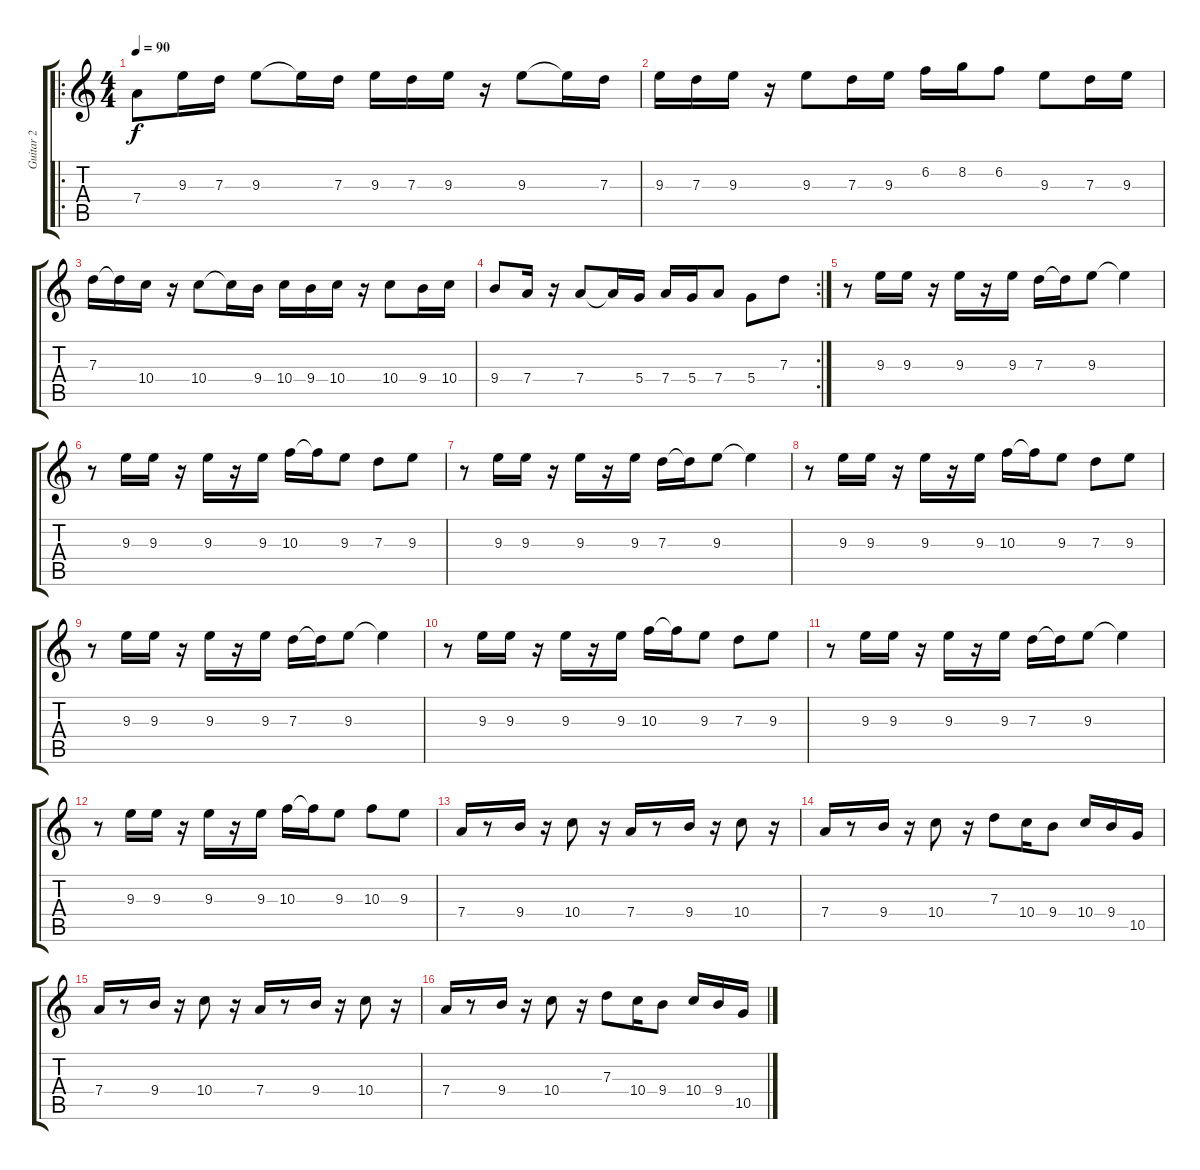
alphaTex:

\track ("Guitar 2" "Guitar 2") {instrument acousticguitarnylon}
\staff {score tabs}
\tuning (E4 B3 G3 D3 A2 E2) {hide}
\ro
\ts (4 4)
\tempo 90
\clef g2
\ks c
7.4.8{dy f instrument acousticguitarnylon} 9.3.16 7.3.16 9.3.8 9.3{t}.16 7.3.16 9.3.16 7.3.16 9.3.16 r.16 9.3.8 9.3{t}.16 7.3.16 |
9.3.16 7.3.16 9.3.16 r.16 9.3.8 7.3.16 9.3.16 6.2.16 8.2.16 6.2.8 9.3.8 7.3.16 9.3.16 |
7.3.16 7.3{t}.16 10.4.16 r.16 10.4.8 10.4{t}.16 9.4.16 10.4.16 9.4.16 10.4.16 r.16 10.4.8 9.4.16 10.4.16 |
\rc 2
9.4.8 7.4.16 r.16 7.4.8 7.4{t}.16 5.4.16 7.4.16 5.4.16 7.4.8 5.4.8 7.3.8 |
r.8 9.3.16 9.3.16 r.16 9.3.16 r.16 9.3.16 7.3.16 7.3{t}.16 9.3.8 9.3{t}.4 |
r.8 9.3.16 9.3.16 r.16 9.3.16 r.16 9.3.16 10.3.16 10.3{t}.16 9.3.8 7.3.8 9.3.8 |
r.8 9.3.16 9.3.16 r.16 9.3.16 r.16 9.3.16 7.3.16 7.3{t}.16 9.3.8 9.3{t}.4 |
r.8 9.3.16 9.3.16 r.16 9.3.16 r.16 9.3.16 10.3.16 10.3{t}.16 9.3.8 7.3.8 9.3.8 |
r.8 9.3.16 9.3.16 r.16 9.3.16 r.16 9.3.16 7.3.16 7.3{t}.16 9.3.8 9.3{t}.4 |
r.8 9.3.16 9.3.16 r.16 9.3.16 r.16 9.3.16 10.3.16 10.3{t}.16 9.3.8 7.3.8 9.3.8 |
r.8 9.3.16 9.3.16 r.16 9.3.16 r.16 9.3.16 7.3.16 7.3{t}.16 9.3.8 9.3{t}.4 |
r.8 9.3.16 9.3.16 r.16 9.3.16 r.16 9.3.16 10.3.16 10.3{t}.16 9.3.8 10.3.8 9.3.8 |
7.4.16 r.8 9.4.16 r.16 10.4.8 r.16 7.4.16 r.8 9.4.16 r.16 10.4.8 r.16 |
7.4.16 r.8 9.4.16 r.16 10.4.8 r.16 7.3.8 10.4.16 9.4.8 10.4.16 9.4.16 10.5.16 |
7.4.16 r.8 9.4.16 r.16 10.4.8 r.16 7.4.16 r.8 9.4.16 r.16 10.4.8 r.16 |
7.4.16 r.8 9.4.16 r.16 10.4.8 r.16 7.3.8 10.4.16 9.4.8 10.4.16 9.4.16 10.5.16
